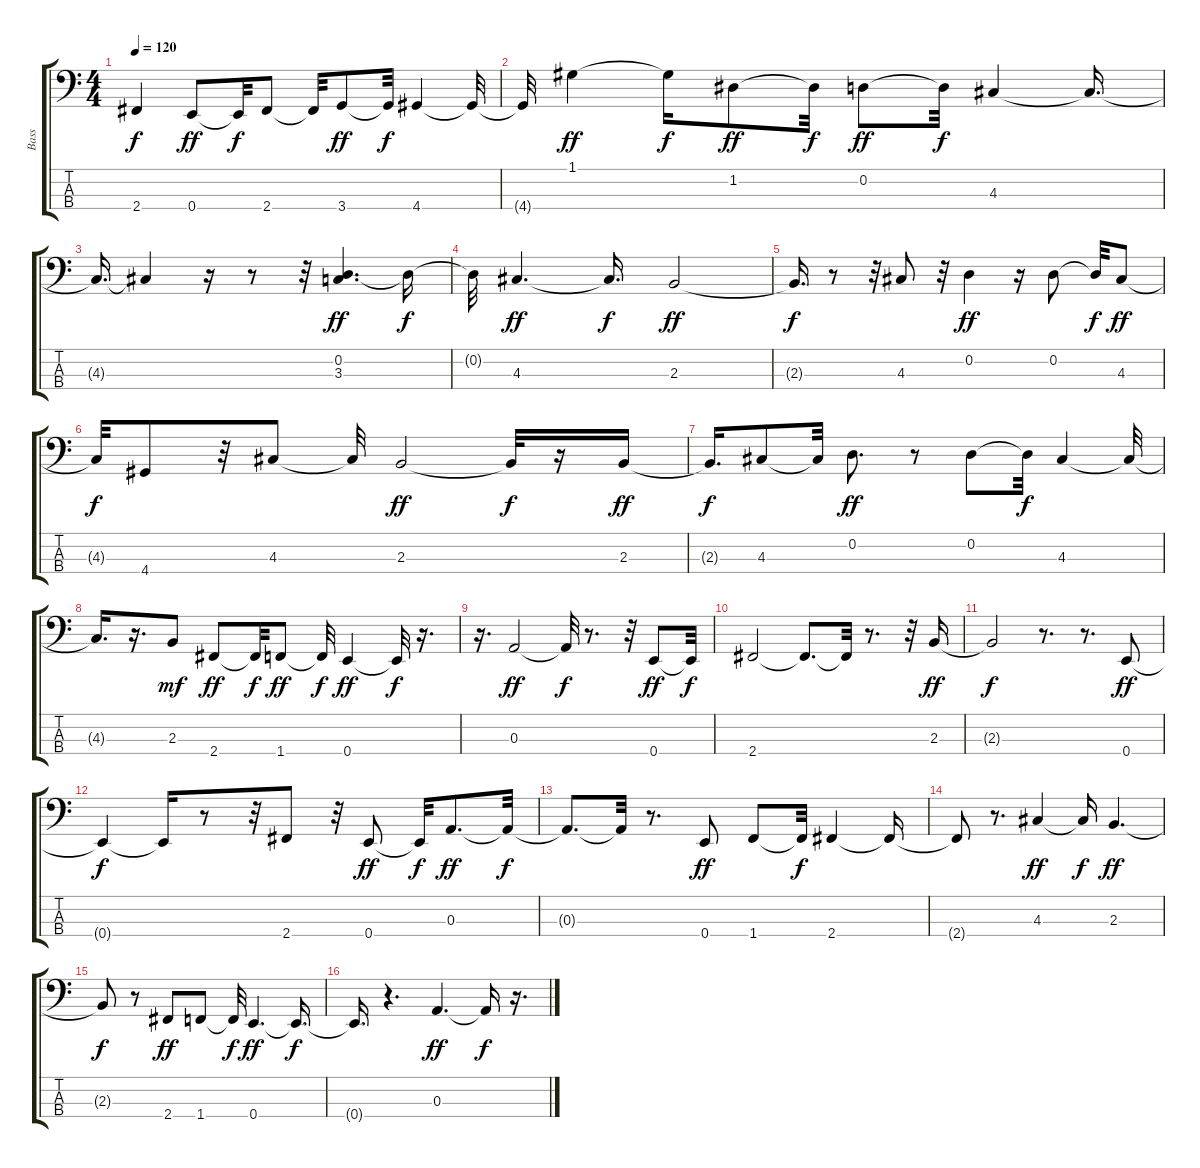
\track ("Bass" "Bass") {instrument electricbassfinger}
\staff {score tabs}
\tuning (G2 D2 A1 E1) {hide}
\ts (4 4)
\tempo 120
\clef f4
\ks c
2.4{t}.4{dy f} 0.4.8{dy ff} 0.4{t}.32{dy f} 2.4.8 2.4{t}.32 3.4.8{dy ff} 3.4{t}.32{dy f} 4.4.4 4.4{t}.32 |
4.4{t}.32 1.1.4{dy ff} 1.1{t}.16{dy f} 1.2.8{dy ff} 1.2{t}.32{dy f} 0.2.8{dy ff} 0.2{t}.32{dy f} 4.3.4 4.3{t}.16{d} |
4.3{t}.16{d} 4.3{t}.4 r.16 r.8 r.32 (0.2 3.3).4{d dy ff} 0.2{t}.16{dy f} |
0.2{t}.32 4.3.4{d dy ff} 4.3{t}.16{d dy f} 2.3.2{dy ff} |
2.3{t}.16{d dy f} r.8 r.32 4.3.8 r.32 0.2.4{dy ff} r.16 0.2.8 0.2{t}.32{dy f} 4.3.8{dy ff} |
4.3{t}.32{dy f} 4.4.8 r.32 4.3.8 4.3{t}.32 2.3.2{dy ff} 2.3{t}.32{dy f} r.16 2.3.16{dy ff} |
2.3{t}.16{d dy f} 4.3.8 4.3{t}.32 0.2.8{d dy ff} r.8 0.2.8 0.2{t}.32{dy f} 4.3.4 4.3{t}.32 |
4.3{t}.16{d} r.16{d} 2.3.8{dy mf} 2.4.8{dy ff} 2.4{t}.32{dy f} 1.4.8{dy ff} 1.4{t}.32{dy f} 0.4.4{dy ff} 0.4{t}.32{dy f} r.16{d} |
r.16{d} 0.3.2{dy ff} 0.3{t}.32{dy f} r.8{d} r.32 0.4.8{dy ff} 0.4{t}.32{dy f} |
2.4.2 2.4{t}.8{d} 2.4{t}.32 r.8{d} r.32 2.3.16{dy ff} |
2.3{t}.2{dy f} r.8{d} r.8{d} 0.4.8{dy ff} |
0.4{t}.4{dy f} 0.4{t}.16 r.8 r.32 2.4.8 r.32 0.4.8{dy ff} 0.4{t}.32{dy f} 0.3.8{d dy ff} 0.3{t}.32{dy f} |
0.3{t}.8{d} 0.3{t}.32 r.8{d} 0.4.8{dy ff} 1.4.8 1.4{t}.32{dy f} 2.4.4 2.4{t}.16 |
2.4{t}.8 r.8{d} 4.3.4{dy ff} 4.3{t}.16{dy f} 2.3.4{d dy ff} |
2.3{t}.8{dy f} r.8 2.4.8{dy ff} 1.4.8 1.4{t}.32{dy f} 0.4.4{d dy ff} 0.4{t}.16{d dy f} |
0.4{t}.16{d} r.4{d} 0.3.4{d dy ff} 0.3{t}.16{dy f} r.16{d}
